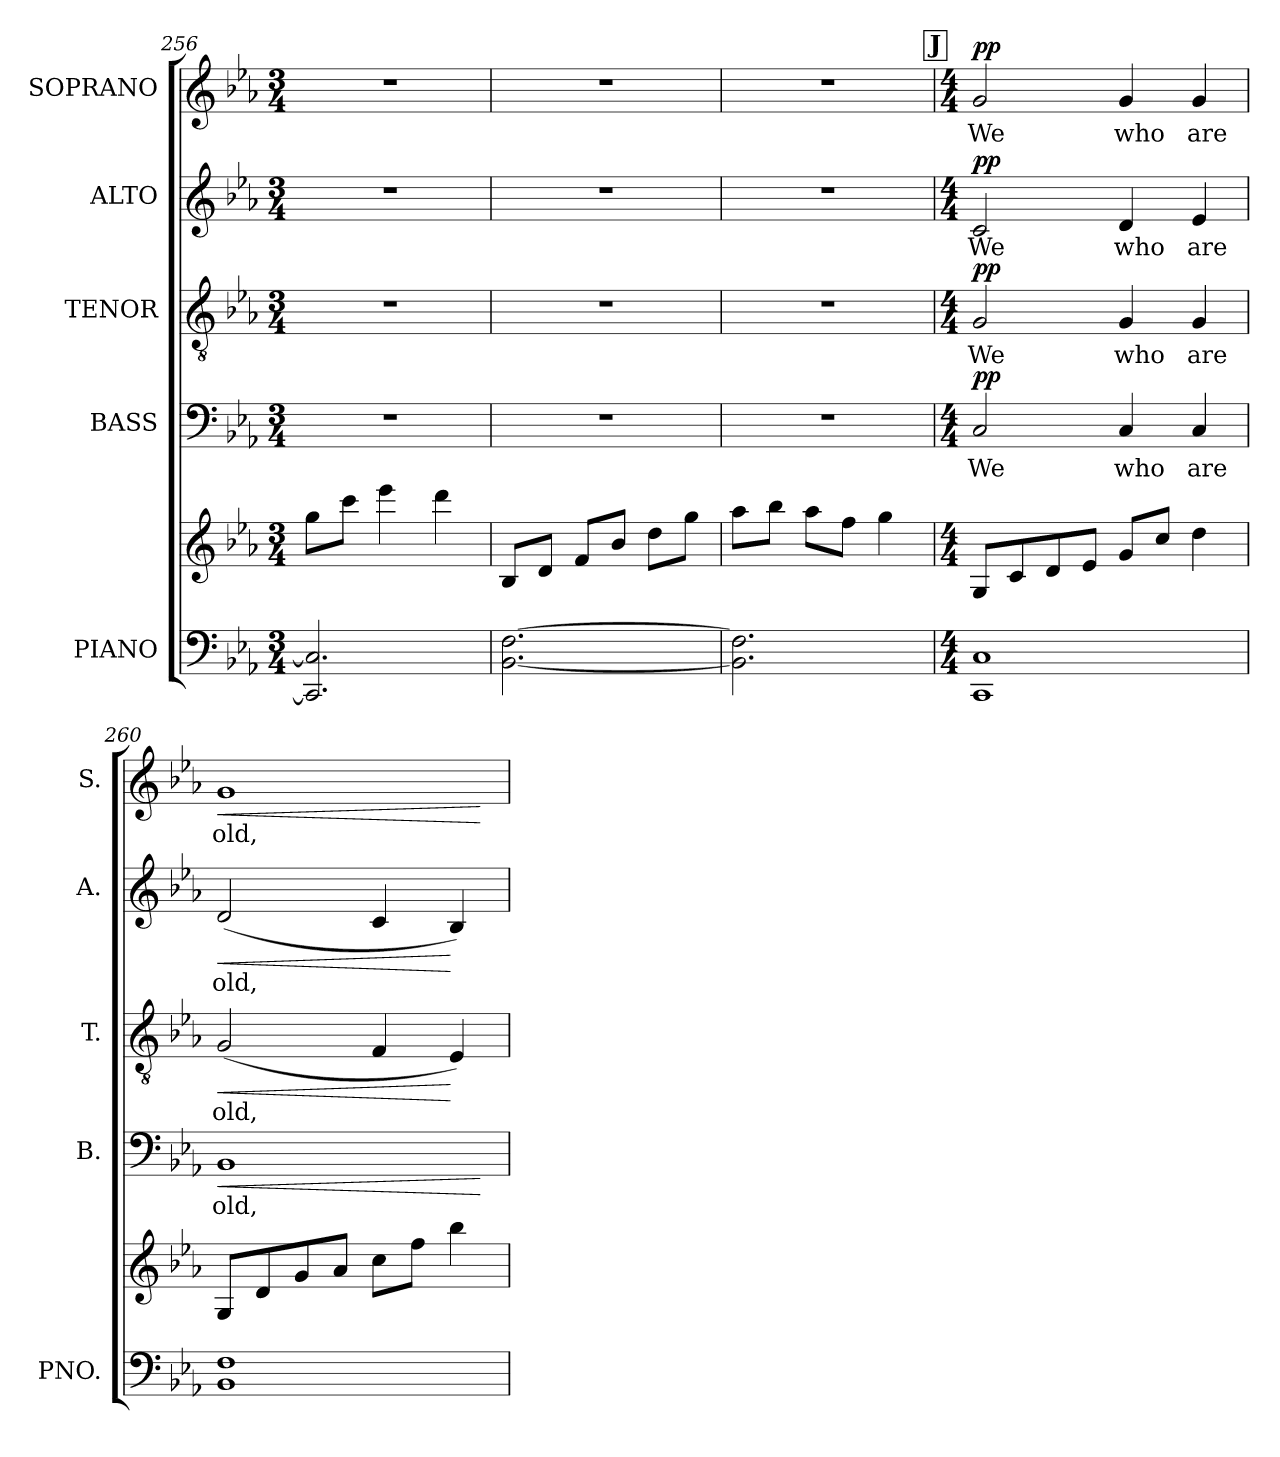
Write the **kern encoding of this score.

**kern	**kern	**kern	**text	**dynam	**kern	**text	**dynam	**kern	**text	**dynam	**kern	**text	**dynam
*part5	*part5	*part4	*part4	*part4	*part3	*part3	*part3	*part2	*part2	*part2	*part1	*part1	*part1
*staff6	*staff5	*staff4	*staff4	*staff4	*staff3	*staff3	*staff3	*staff2	*staff2	*staff2	*staff1	*staff1	*staff1
*I"PIANO	*	*I"BASS	*	*	*I"TENOR	*	*	*I"ALTO	*	*	*I"SOPRANO	*	*
*I'PNO.	*	*I'B.	*	*	*I'T.	*	*	*I'A.	*	*	*I'S.	*	*
*clefF4	*clefG2	*clefF4	*	*	*clefGv2	*	*	*clefG2	*	*	*clefG2	*	*
*	*	*	*	*	*ITrd7c12	*	*	*	*	*	*	*	*
*k[b-e-a-]	*k[b-e-a-]	*k[b-e-a-]	*	*	*k[b-e-a-]	*	*	*k[b-e-a-]	*	*	*k[b-e-a-]	*	*
*E-:	*E-:	*E-:	*	*	*E-:	*	*	*E-:	*	*	*E-:	*	*
*M3/4	*M3/4	*M3/4	*	*	*M3/4	*	*	*M3/4	*	*	*M3/4	*	*
=256	=256	=256	=256	=256	=256	=256	=256	=256	=256	=256	=256	=256	=256
!	!	!LO:N:vis=1	!	!	!LO:N:vis=1	!	!	!LO:N:vis=1	!	!	!LO:N:vis=1	!	!
2.CCi/] 2.Ci]	8ggi\L	2.r	.	.	2.r	.	.	2.r	.	.	2.r	.	.
.	8ccci\J	.	.	.	.	.	.	.	.	.	.	.	.
.	4eee-i\	.	.	.	.	.	.	.	.	.	.	.	.
.	4dddi\	.	.	.	.	.	.	.	.	.	.	.	.
=257	=257	=257	=257	=257	=257	=257	=257	=257	=257	=257	=257	=257	=257
!	!	!LO:N:vis=1	!	!	!LO:N:vis=1	!	!	!LO:N:vis=1	!	!	!LO:N:vis=1	!	!
[2.BB-i\ [2.Fi	8B-i/L	2.r	.	.	2.r	.	.	2.r	.	.	2.r	.	.
.	8di/J	.	.	.	.	.	.	.	.	.	.	.	.
.	8fi/L	.	.	.	.	.	.	.	.	.	.	.	.
.	8b-i/J	.	.	.	.	.	.	.	.	.	.	.	.
.	8ddi\L	.	.	.	.	.	.	.	.	.	.	.	.
.	8ggi\J	.	.	.	.	.	.	.	.	.	.	.	.
=258	=258	=258	=258	=258	=258	=258	=258	=258	=258	=258	=258	=258	=258
!	!	!LO:N:vis=1	!	!	!LO:N:vis=1	!	!	!LO:N:vis=1	!	!	!LO:N:vis=1	!	!
2.BB-i\] 2.Fi]	8aa-i\L	2.r	.	.	2.r	.	.	2.r	.	.	2.r	.	.
.	8bb-i\J	.	.	.	.	.	.	.	.	.	.	.	.
.	8aa-i\L	.	.	.	.	.	.	.	.	.	.	.	.
.	8ffi\J	.	.	.	.	.	.	.	.	.	.	.	.
.	4ggi\	.	.	.	.	.	.	.	.	.	.	.	.
!!LO:REH:place=s1:B:color=#000000:enc=box:fs=16.5694:t=J
=259	=259	=259	=259	=259	=259	=259	=259	=259	=259	=259	=259	=259	=259
*M4/4	*M4/4	*M4/4	*	*	*M4/4	*	*	*M4/4	*	*	*M4/4	*	*
!	!	!	!LO:LY:b:color=#000000	!	!	!	!	!	!	!	!	!	!
!	!	!	!	!	!	!LO:LY:b:color=#000000	!	!	!	!	!	!	!
!	!	!	!	!	!	!	!	!	!LO:LY:b:color=#000000	!	!	!	!
!	!	!	!	!	!	!	!	!	!	!	!	!LO:LY:b:color=#000000	!
1CCi 1Ci	8Gi/L	2Ci/	We	pp	2GGi/	We	pp	2ci/	We	pp	2gi/	We	pp
.	8ci/	.	.	.	.	.	.	.	.	.	.	.	.
.	8di/	.	.	.	.	.	.	.	.	.	.	.	.
.	8e-i/J	.	.	.	.	.	.	.	.	.	.	.	.
!	!	!	!LO:LY:b:color=#000000	!	!	!	!	!	!	!	!	!	!
!	!	!	!	!	!	!LO:LY:b:color=#000000	!	!	!	!	!	!	!
!	!	!	!	!	!	!	!	!	!LO:LY:b:color=#000000	!	!	!	!
!	!	!	!	!	!	!	!	!	!	!	!	!LO:LY:b:color=#000000	!
.	8gi/L	4Ci/	who	.	4GGi/	who	.	4di/	who	.	4gi/	who	.
.	8cci/J	.	.	.	.	.	.	.	.	.	.	.	.
!	!	!	!LO:LY:b:color=#000000	!	!	!	!	!	!	!	!	!	!
!	!	!	!	!	!	!LO:LY:b:color=#000000	!	!	!	!	!	!	!
!	!	!	!	!	!	!	!	!	!LO:LY:b:color=#000000	!	!	!	!
!	!	!	!	!	!	!	!	!	!	!	!	!LO:LY:b:color=#000000	!
.	4ddi\	4Ci/	are	.	4GGi/	are	.	4e-i/	are	.	4gi/	are	.
=260	=260	=260	=260	=260	=260	=260	=260	=260	=260	=260	=260	=260	=260
!	!	!	!LO:LY:b:color=#000000	!LO:HP:b	!	!	!	!	!	!	!	!	!
!	!	!	!	!	!	!LO:LY:b:color=#000000	!LO:HP:b	!	!	!	!	!	!
!	!	!	!	!	!	!	!	!	!LO:LY:b:color=#000000	!LO:HP:b	!	!	!
!	!	!	!	!	!	!	!	!	!	!	!	!LO:LY:b:color=#000000	!LO:HP:b
1BB-i 1Fi	8Gi/L	1BB-i	old,	<	(2GGi/	old,	<	(2di/	old,	<	1gi	old,	<
.	8di/	.	.	.	.	.	.	.	.	.	.	.	.
.	8gi/	.	.	.	.	.	.	.	.	.	.	.	.
.	8a-i/J	.	.	.	.	.	.	.	.	.	.	.	.
.	8cci\L	.	.	.	4FFi/	.	.	4ci/	.	.	.	.	.
.	8ffi\J	.	.	.	.	.	.	.	.	.	.	.	.
.	4bb-i\	.	.	.	4EE-i/)	.	[	4B-i/)	.	[	.	.	.
.	.	.	.	[	.	.	.	.	.	.	.	.	[
=	=	=	=	=	=	=	=	=	=	=	=	=	=
*-	*-	*-	*-	*-	*-	*-	*-	*-	*-	*-	*-	*-	*-
